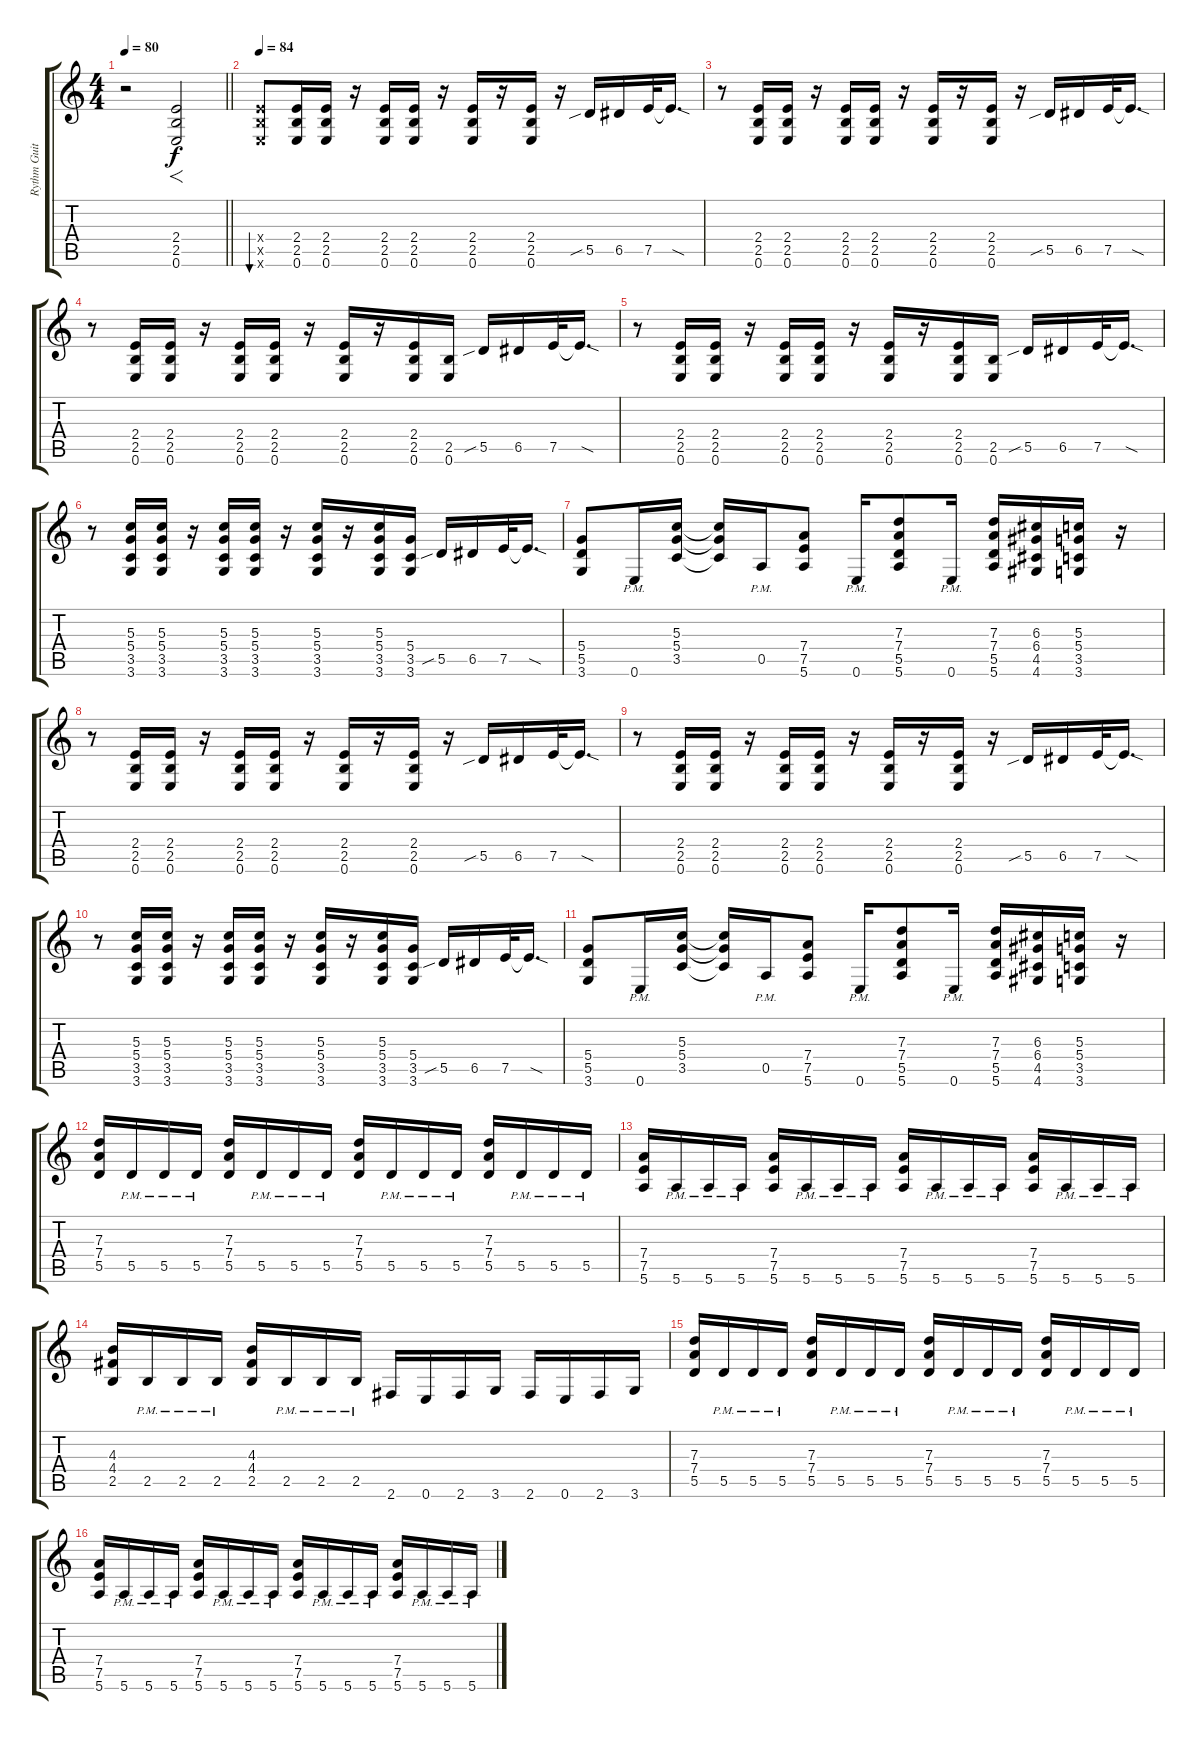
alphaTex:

\track ("Rythm Guitar 2" "Rythm Guit") {instrument distortionguitar}
\staff {score tabs}
\tuning (E4 B3 G3 D3 A2 E2) {hide}
\ts (4 4)
\tempo 80
\clef g2
\barLineRight lightlight
\ks c
r.2{dy f volume 8} (2.4 2.5 0.6).2{f} |
\section ("" "")
\tempo 84
(2.4{x} 2.5{x} 0.6{x}).8{bu 60} (2.4 2.5 0.6).16 (2.4 2.5 0.6).16 r.16 (2.4 2.5 0.6).16 (2.4 2.5 0.6).16 r.16 (2.4 2.5 0.6).16 r.16 (2.4 2.5 0.6).16 r.16 5.5{sib}.16 6.5.16 7.5.32 7.5{sod t}.16{d} |
r.8 (2.4 2.5 0.6).16 (2.4 2.5 0.6).16 r.16 (2.4 2.5 0.6).16 (2.4 2.5 0.6).16 r.16 (2.4 2.5 0.6).16 r.16 (2.4 2.5 0.6).16 r.16 5.5{sib}.16 6.5.16 7.5.32 7.5{sod t}.16{d} |
r.8 (2.4 2.5 0.6).16 (2.4 2.5 0.6).16 r.16 (2.4 2.5 0.6).16 (2.4 2.5 0.6).16 r.16 (2.4 2.5 0.6).16 r.16 (2.4 2.5 0.6).16 (2.5 0.6).16 5.5{sib}.16 6.5.16 7.5.32 7.5{sod t}.16{d} |
r.8 (2.4 2.5 0.6).16 (2.4 2.5 0.6).16 r.16 (2.4 2.5 0.6).16 (2.4 2.5 0.6).16 r.16 (2.4 2.5 0.6).16 r.16 (2.4 2.5 0.6).16 (2.5 0.6).16 5.5{sib}.16 6.5.16 7.5.32 7.5{sod t}.16{d} |
r.8 (5.3 5.4 3.5 3.6).16 (5.3 5.4 3.5 3.6).16 r.16 (5.3 5.4 3.5 3.6).16 (5.3 5.4 3.5 3.6).16 r.16 (5.3 5.4 3.5 3.6).16 r.16 (5.3 5.4 3.5 3.6).16 (5.4 3.5 3.6).16 5.5{sib}.16 6.5.16 7.5.32 7.5{sod t}.16{d} |
(5.4 5.5 3.6).8 0.6{pm}.16 (5.3 5.4 3.5).16 (5.3{t} 5.4{t} 3.5{t}).16 0.5{pm}.16 (7.4 7.5 5.6).8 0.6{pm}.16 (7.3 7.4 5.5 5.6).8 0.6{pm}.16 (7.3 7.4 5.5 5.6).16 (6.3 6.4 4.5 4.6).16 (5.3 5.4 3.5 3.6).16 r.16 |
r.8 (2.4 2.5 0.6).16 (2.4 2.5 0.6).16 r.16 (2.4 2.5 0.6).16 (2.4 2.5 0.6).16 r.16 (2.4 2.5 0.6).16 r.16 (2.4 2.5 0.6).16 r.16 5.5{sib}.16 6.5.16 7.5.32 7.5{sod t}.16{d} |
r.8 (2.4 2.5 0.6).16 (2.4 2.5 0.6).16 r.16 (2.4 2.5 0.6).16 (2.4 2.5 0.6).16 r.16 (2.4 2.5 0.6).16 r.16 (2.4 2.5 0.6).16 r.16 5.5{sib}.16 6.5.16 7.5.32 7.5{sod t}.16{d} |
r.8 (5.3 5.4 3.5 3.6).16 (5.3 5.4 3.5 3.6).16 r.16 (5.3 5.4 3.5 3.6).16 (5.3 5.4 3.5 3.6).16 r.16 (5.3 5.4 3.5 3.6).16 r.16 (5.3 5.4 3.5 3.6).16 (5.4 3.5 3.6).16 5.5{sib}.16 6.5.16 7.5.32 7.5{sod t}.16{d} |
(5.4 5.5 3.6).8 0.6{pm}.16 (5.3 5.4 3.5).16 (5.3{t} 5.4{t} 3.5{t}).16 0.5{pm}.16 (7.4 7.5 5.6).8 0.6{pm}.16 (7.3 7.4 5.5 5.6).8 0.6{pm}.16 (7.3 7.4 5.5 5.6).16 (6.3 6.4 4.5 4.6).16 (5.3 5.4 3.5 3.6).16 r.16 |
(7.3 7.4 5.5).16 5.5{pm}.16 5.5{pm}.16 5.5{pm}.16 (7.3 7.4 5.5).16 5.5{pm}.16 5.5{pm}.16 5.5{pm}.16 (7.3 7.4 5.5).16 5.5{pm}.16 5.5{pm}.16 5.5{pm}.16 (7.3 7.4 5.5).16 5.5{pm}.16 5.5{pm}.16 5.5{pm}.16 |
(7.4 7.5 5.6).16 5.6{pm}.16 5.6{pm}.16 5.6{pm}.16 (7.4 7.5 5.6).16 5.6{pm}.16 5.6{pm}.16 5.6{pm}.16 (7.4 7.5 5.6).16 5.6{pm}.16 5.6{pm}.16 5.6{pm}.16 (7.4 7.5 5.6).16 5.6{pm}.16 5.6{pm}.16 5.6{pm}.16 |
(4.3 4.4 2.5).16 2.5{pm}.16 2.5{pm}.16 2.5{pm}.16 (4.3 4.4 2.5).16 2.5{pm}.16 2.5{pm}.16 2.5{pm}.16 2.6.16 0.6.16 2.6.16 3.6.16 2.6.16 0.6.16 2.6.16 3.6.16 |
(7.3 7.4 5.5).16 5.5{pm}.16 5.5{pm}.16 5.5{pm}.16 (7.3 7.4 5.5).16 5.5{pm}.16 5.5{pm}.16 5.5{pm}.16 (7.3 7.4 5.5).16 5.5{pm}.16 5.5{pm}.16 5.5{pm}.16 (7.3 7.4 5.5).16 5.5{pm}.16 5.5{pm}.16 5.5{pm}.16 |
(7.4 7.5 5.6).16 5.6{pm}.16 5.6{pm}.16 5.6{pm}.16 (7.4 7.5 5.6).16 5.6{pm}.16 5.6{pm}.16 5.6{pm}.16 (7.4 7.5 5.6).16 5.6{pm}.16 5.6{pm}.16 5.6{pm}.16 (7.4 7.5 5.6).16 5.6{pm}.16 5.6{pm}.16 5.6{pm}.16
